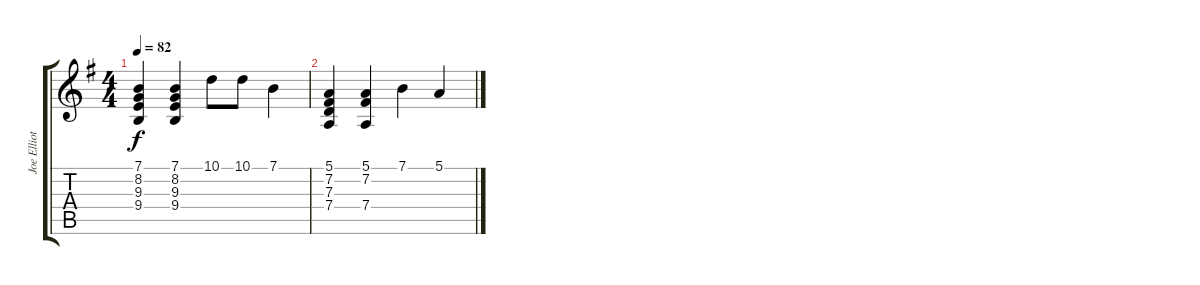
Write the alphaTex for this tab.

\track ("Joe Elliott" "Joe Elliot") {instrument lead1square}
\staff {score tabs}
\tuning (E4 B3 G3 D3 A2 E2) {hide}
\ts (4 4)
\tempo 82
\clef g2
\ks eminor
(7.1 8.2 9.3 9.4).4{dy f} (7.1 8.2 9.3 9.4).4 10.1.8 10.1.8 7.1.4 |
(5.1 7.2 7.3 7.4).4 (5.1 7.2 7.4).4 7.1.4 5.1.4
